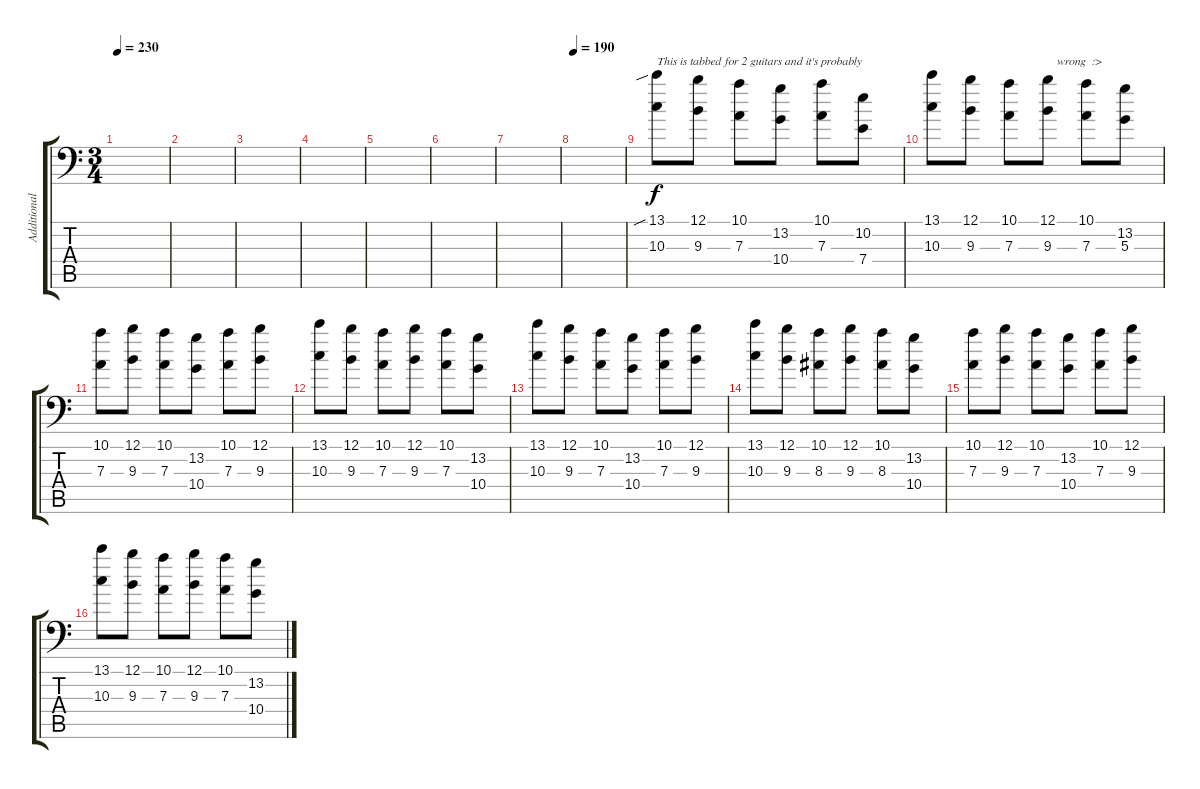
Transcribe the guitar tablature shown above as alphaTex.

\track ("Additional guitar" "Additional") {instrument distortionguitar}
\staff {score tabs}
\tuning (B3 Gb3 D3 A2 E2 A1) {hide}
\ts (3 4)
\tempo 230
\clef f4
\ks c
|
|
|
|
|
|
|
\tempo 190
|
(13.1{sib} 10.3).8{txt "This is tabbed for 2 guitars and it's probably "} (12.1 9.3).8 (10.1 7.3).8 (13.2 10.4).8 (10.1 7.3).8 (10.2 7.4).8 |
(13.1 10.3).8 (12.1 9.3).8 (10.1 7.3).8 (12.1 9.3).8{txt "   wrong  :>"} (10.1 7.3).8 (13.2 5.3).8 |
(10.1 7.3).8 (12.1 9.3).8 (10.1 7.3).8 (13.2 10.4).8 (10.1 7.3).8 (12.1 9.3).8 |
(13.1 10.3).8 (12.1 9.3).8 (10.1 7.3).8 (12.1 9.3).8 (10.1 7.3).8 (13.2 10.4).8 |
(13.1 10.3).8 (12.1 9.3).8 (10.1 7.3).8 (13.2 10.4).8 (10.1 7.3).8 (12.1 9.3).8 |
(13.1 10.3).8 (12.1 9.3).8 (10.1 8.3).8 (12.1 9.3).8 (10.1 8.3).8 (13.2 10.4).8 |
(10.1 7.3).8 (12.1 9.3).8 (10.1 7.3).8 (13.2 10.4).8 (10.1 7.3).8 (12.1 9.3).8 |
(13.1 10.3).8 (12.1 9.3).8 (10.1 7.3).8 (12.1 9.3).8 (10.1 7.3).8 (13.2 10.4).8
